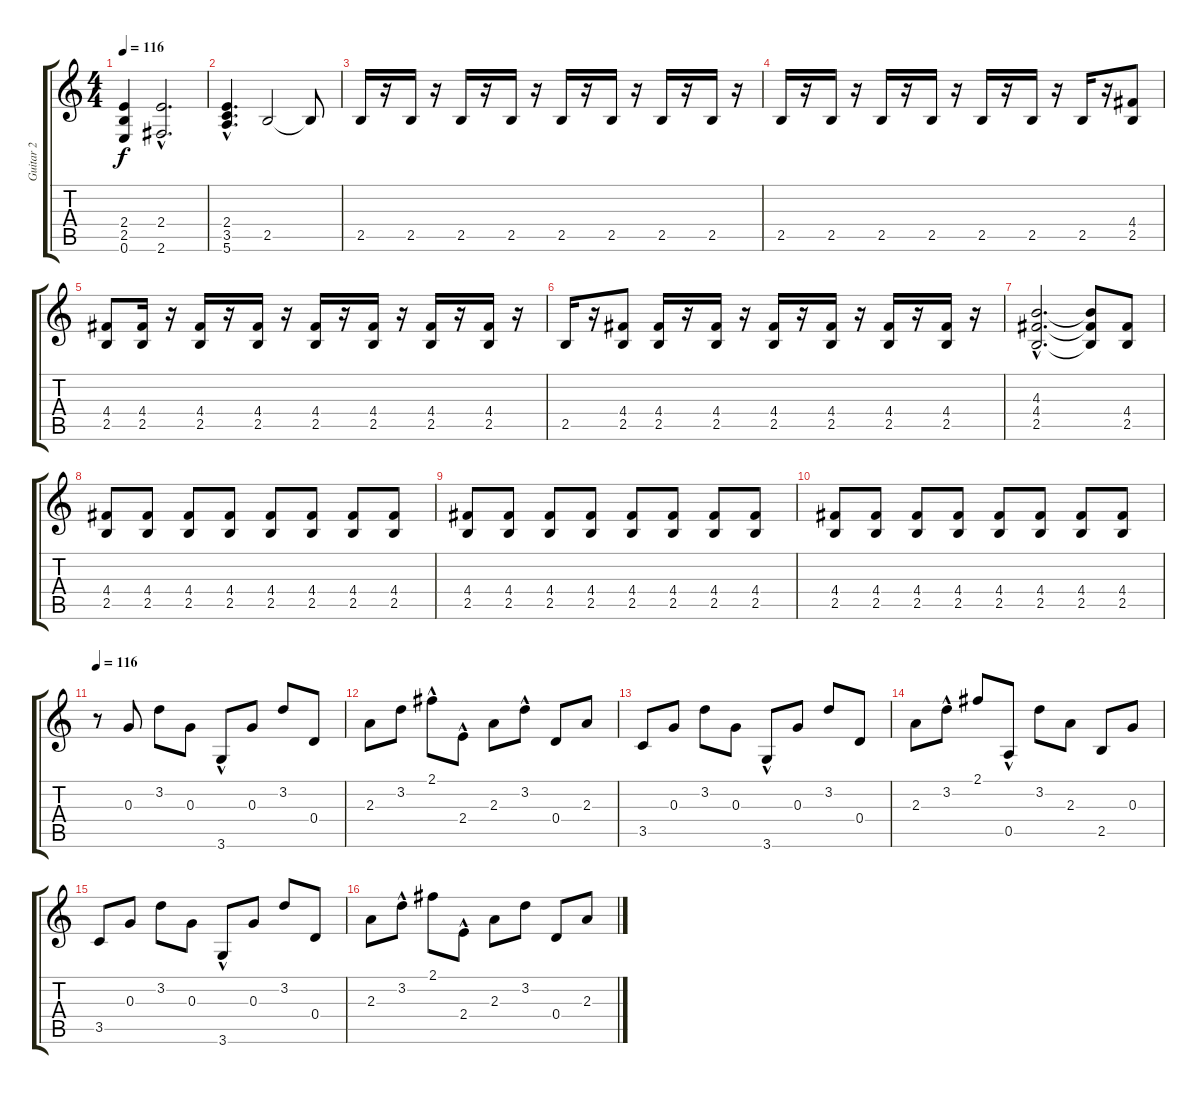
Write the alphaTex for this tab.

\track ("Guitar 2" "Guitar 2") {instrument distortionguitar}
\staff {score tabs}
\tuning (E4 B3 G3 D3 A2 E2) {hide}
\ts (4 4)
\tempo 116
\clef g2
\ks c
(2.4 2.5 0.6).4{dy f} (2.4{hac} 2.6{hac}).2{d} |
(2.4{hac} 3.5{hac} 5.6{hac}).4{d} 2.5.2 2.5{t}.8 |
2.5.16 r.16 2.5.16 r.16 2.5.16 r.16 2.5.16 r.16 2.5.16 r.16 2.5.16 r.16 2.5.16 r.16 2.5.16 r.16 |
2.5.16 r.16 2.5.16 r.16 2.5.16 r.16 2.5.16 r.16 2.5.16 r.16 2.5.16 r.16 2.5.16 r.16 (4.4 2.5).8 |
(4.4 2.5).8 (4.4 2.5).16 r.16 (4.4 2.5).16 r.16 (4.4 2.5).16 r.16 (4.4 2.5).16 r.16 (4.4 2.5).16 r.16 (4.4 2.5).16 r.16 (4.4 2.5).16 r.16 |
2.5.16 r.16 (4.4 2.5).8 (4.4 2.5).16 r.16 (4.4 2.5).16 r.16 (4.4 2.5).16 r.16 (4.4 2.5).16 r.16 (4.4 2.5).16 r.16 (4.4 2.5).16 r.16 |
(4.3{hac} 4.4{hac} 2.5{hac}).2{d} (4.3{t} 4.4{t} 2.5{t}).8 (4.4 2.5).8 |
(4.4 2.5).8 (4.4 2.5).8 (4.4 2.5).8 (4.4 2.5).8 (4.4 2.5).8 (4.4 2.5).8 (4.4 2.5).8 (4.4 2.5).8 |
(4.4 2.5).8 (4.4 2.5).8 (4.4 2.5).8 (4.4 2.5).8 (4.4 2.5).8 (4.4 2.5).8 (4.4 2.5).8 (4.4 2.5).8 |
(4.4 2.5).8 (4.4 2.5).8 (4.4 2.5).8 (4.4 2.5).8 (4.4 2.5).8 (4.4 2.5).8 (4.4 2.5).8 (4.4 2.5).8 |
\tempo 116
r.8 0.3.8{instrument electricbasspick} 3.2.8 0.3.8 3.6{hac}.8 0.3.8 3.2.8 0.4.8 |
2.3.8 3.2.8 2.1{hac}.8 2.4{hac}.8 2.3.8 3.2{hac}.8 0.4.8 2.3.8 |
3.5.8 0.3.8 3.2.8 0.3.8 3.6{hac}.8 0.3.8 3.2.8 0.4.8 |
2.3.8 3.2{hac}.8 2.1.8 0.5{hac}.8 3.2.8 2.3.8 2.5.8 0.3.8 |
3.5.8 0.3.8 3.2.8 0.3.8 3.6{hac}.8 0.3.8 3.2.8 0.4.8 |
2.3.8 3.2{hac}.8 2.1.8 2.4{hac}.8 2.3.8 3.2.8 0.4.8 2.3.8
